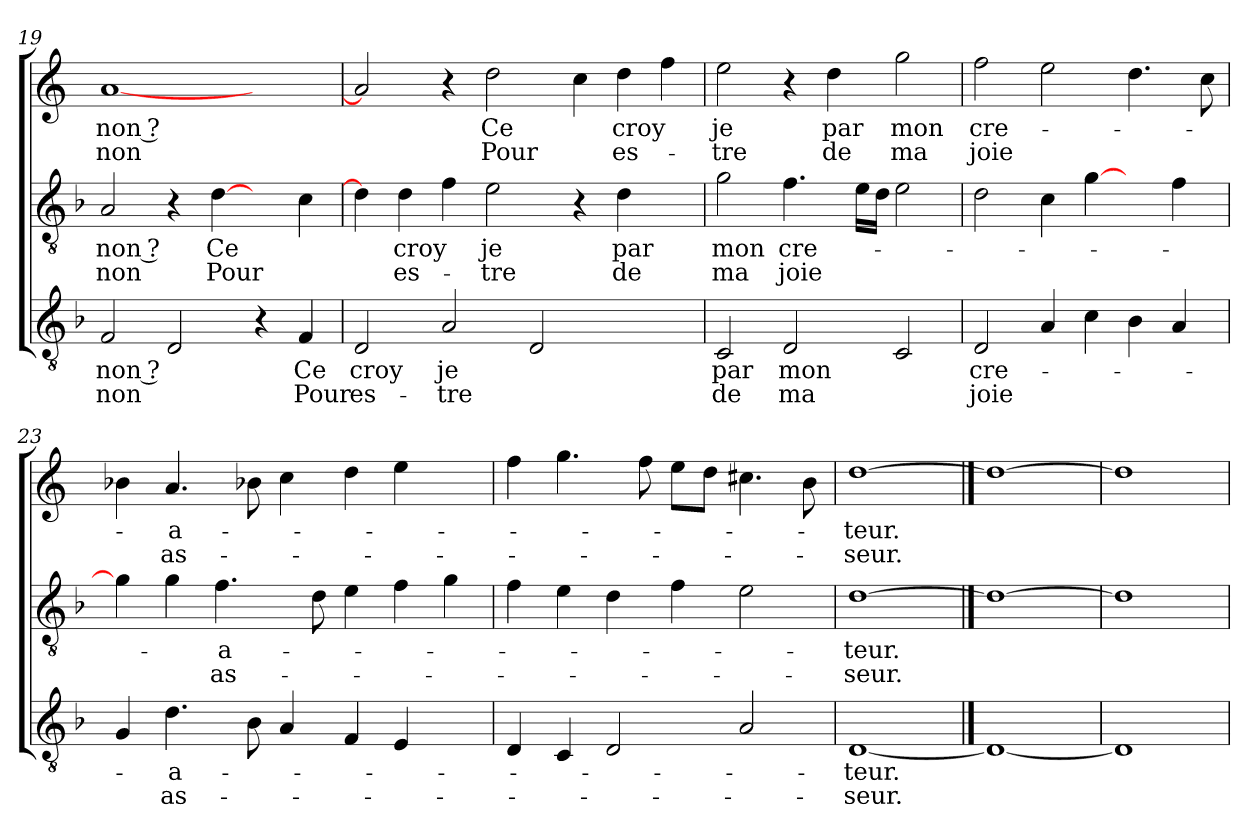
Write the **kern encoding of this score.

**kern	**text	**text	**kern	**text	**text	**kern	**text	**text
*part3	*part3	*part3	*part2	*part2	*part2	*part1	*part1	*part1
*staff3	*staff3	*staff3	*staff2	*staff2	*staff2	*staff1	*staff1	*staff1
*clefGv2	*	*	*clefGv2	*	*	*clefG2	*	*
*ITrd7c12	*	*	*ITrd7c12	*	*	*	*	*
*k[b-]	*	*	*k[b-]	*	*	*k[]	*	*
=19	=19	=19	=19	=19	=19	=19	=19	=19
2FF	non ?	-non	2AA	non ?	-non	[1a	non ?	-non
2DD	.	.	4r	.	.	.	.	.
.	.	.	[4D	Ce	Pour	.	.	.
4r	.	.	4ryy	.	.	2ryy	.	.
4FF	Ce	Pour	4C	.	.	.	.	.
=20	=20	=20	=20	=20	=20	=20	=20	=20
2DD	croy	es-	4D]	.	.	2a]	.	.
.	.	.	4D	croy	es-	.	.	.
2AA	je	-tre	4F	.	.	4r	.	.
.	.	.	2E	je	-tre	2dd	Ce	Pour
2DD	.	.	.	.	.	.	.	.
.	.	.	4r	.	.	4cc	.	.
2ryy	.	.	4D	par	de	4dd	croy	es-
.	.	.	4ryy	.	.	4ff	.	.
=21	=21	=21	=21	=21	=21	=21	=21	=21
2CC	par	de	2G	mon	ma	2ee	je	-tre
2DD	mon	ma	4.F	cre-	joie	4r	.	.
.	.	.	.	.	.	4dd	par	de
.	.	.	16ELL	.	.	.	.	.
.	.	.	16DJJ	.	.	.	.	.
2CC	.	.	2E	.	.	2gg	mon	ma
!!LO:LB:g=z
=22	=22	=22	=22	=22	=22	=22	=22	=22
2DD	cre-	joie	2D	.	.	2ff	cre-	joie
4AA	.	.	4C	.	.	2ee	.	.
4C	.	.	[4G	.	.	.	.	.
4BB-	.	.	4ryy	.	.	4.dd	.	.
4AA	.	.	4F	.	.	.	.	.
.	.	.	.	.	.	8cc	.	.
=23	=23	=23	=23	=23	=23	=23	=23	=23
4GG	.	.	4G]	.	.	4b-X	.	.
4.D	-a-	as-	4G	.	.	4.a	-a-	as-
.	.	.	4.F	-a-	as-	.	.	.
8BB-	.	.	.	.	.	8b-X	.	.
4AA	.	.	.	.	.	4cc	.	.
.	.	.	8D	.	.	.	.	.
4FF	.	.	4E	.	.	4dd	.	.
4EE	.	.	4F	.	.	4ee	.	.
4ryy	.	.	4G	.	.	4ryy	.	.
=24	=24	=24	=24	=24	=24	=24	=24	=24
4DD	.	.	4F	.	.	4ff	.	.
4CC	.	.	4E	.	.	4.gg	.	.
2DD	.	.	4D	.	.	.	.	.
.	.	.	.	.	.	8ff	.	.
.	.	.	4F	.	.	8eeL	.	.
.	.	.	.	.	.	8ddJ	.	.
2AA	.	.	2E	.	.	4.cc#X	.	.
.	.	.	.	.	.	8b	.	.
=25	=25	=25	=25	=25	=25	=25	=25	=25
[1DD	-teur.	-seur.	[1D	-teur.	-seur.	[1dd	-teur.	-seur.
==26	==26	==26	==26	==26	==26	==26	==26	==26
1DD_	.	.	1D_	.	.	1dd_	.	.
=27	=27	=27	=27	=27	=27	=27	=27	=27
1DD]	.	.	1D]	.	.	1dd]	.	.
=	=	=	=	=	=	=	=	=
*-	*-	*-	*-	*-	*-	*-	*-	*-
